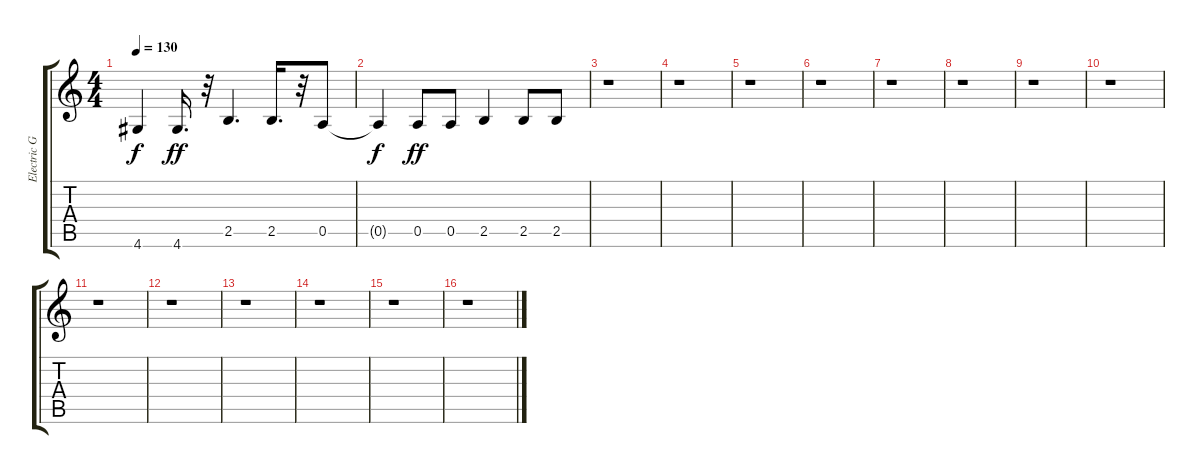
\track ("Electric Guitar" "Electric G") {instrument electricguitarclean}
\staff {score tabs}
\tuning (E4 B3 G3 D3 A2 E2) {hide}
\ts (4 4)
\tempo 130
\clef g2
\ks c
4.6{t}.4{dy f} 4.6.16{d dy ff} r.32 2.5.4{d} 2.5.16{d} r.32 0.5.8 |
0.5{t}.4{dy f} 0.5.8{dy ff} 0.5.8 2.5.4 2.5.8 2.5.8 |
r.1 |
r.1 |
r.1 |
r.1 |
r.1 |
r.1 |
r.1 |
r.1 |
r.1 |
r.1 |
r.1 |
r.1 |
r.1 |
r.1
